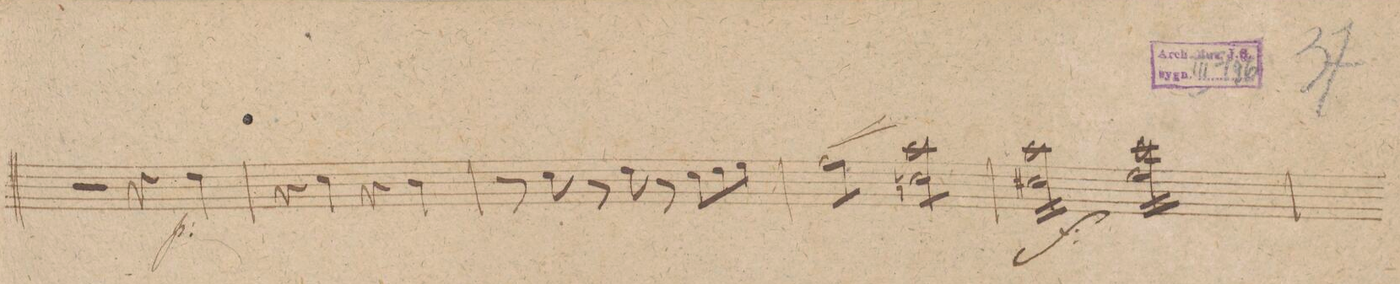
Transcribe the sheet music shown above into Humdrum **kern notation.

**kern	**dynam
*I"Violino. 1mo	*
*clefG2	*
*k[f#c#g#]	*
*met(c|)	*
*M2/2	*
2r	.
4r	.
4dd\	p
=81	=81
4r	.
4cc#\	.
4r	.
4b\	.
=82	=82
8r	.
8cc#\	.
8r	.
8dd\	.
8r	.
8cc#\L	.
8dd\	.
8ee\J	.
=83	=83
*tremolo	*
8ff#\L	<
8ff#\	.
8ff#\	.
8ff#\J	.
8aaL 8ccn\	[
8aa 8cc\	.
8aa 8cc\	.
8aaJ 8cc\	.
=84	=84
16aaLL 16cc#X\	f
16aa 16cc#\	.
16aa 16cc#\	.
16aa 16cc#\	.
16aa 16cc#\	.
16aa 16cc#\	.
16aa 16cc#\	.
16aaJJ 16cc#\	.
16ccc#LL 16ee\	.
16ccc# 16ee\	.
16ccc# 16ee\	.
16ccc# 16ee\	.
16ccc# 16ee\	.
16ccc# 16ee\	.
16ccc# 16ee\	.
16ccc#JJ 16ee\	.
=85	=85
*-	*-
